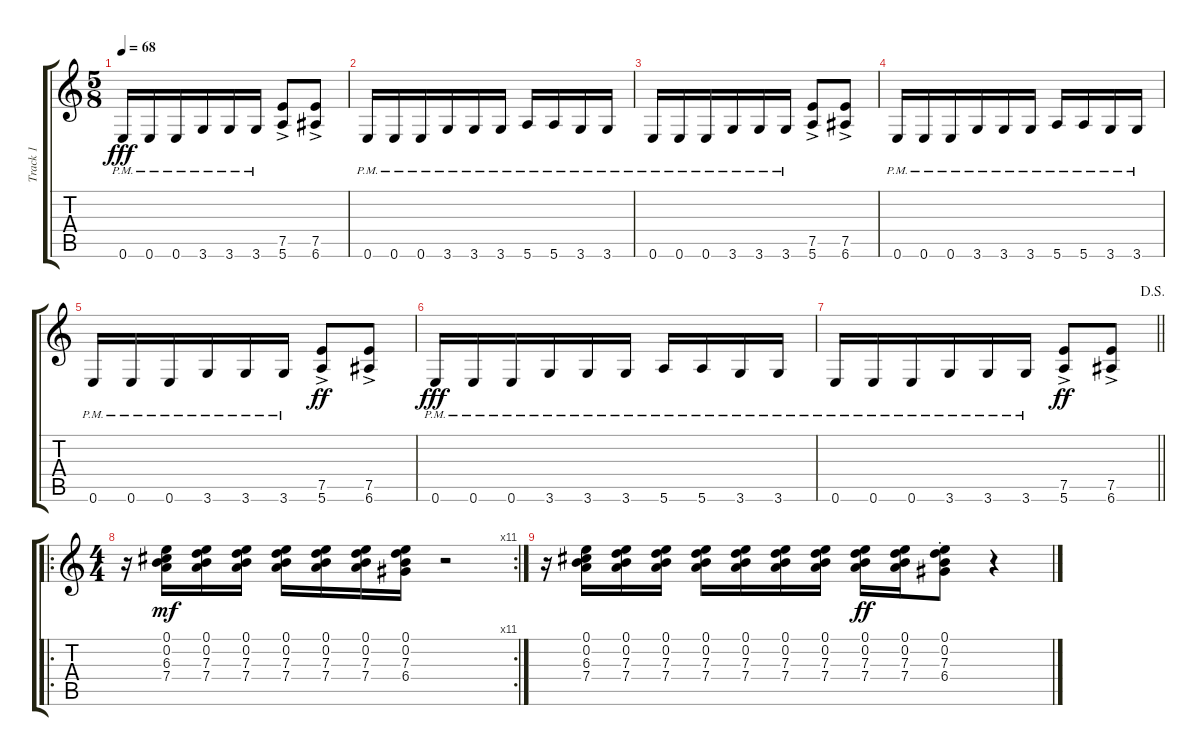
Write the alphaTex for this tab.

\track ("Track 1" "Track 1") {instrument overdrivenguitar}
\staff {score tabs}
\tuning (E4 B3 G3 D3 A2 E2) {hide}
\ts (5 8)
\tempo 68
\clef g2
\ks c
0.6{pm}.16{dy fff} 0.6{pm}.16 0.6{pm}.16 3.6{pm}.16 3.6{pm}.16 3.6{pm}.16 (7.5{ac} 5.6{ac}).8 (7.5{ac} 6.6{ac}).8 |
0.6{pm}.16 0.6{pm}.16 0.6{pm}.16 3.6{pm}.16 3.6{pm}.16 3.6{pm}.16 5.6{pm}.16 5.6{pm}.16 3.6{pm}.16 3.6{pm}.16 |
0.6{pm}.16 0.6{pm}.16 0.6{pm}.16 3.6{pm}.16 3.6{pm}.16 3.6{pm}.16 (7.5{ac} 5.6{ac}).8 (7.5{ac} 6.6{ac}).8 |
0.6{pm}.16 0.6{pm}.16 0.6{pm}.16 3.6{pm}.16 3.6{pm}.16 3.6{pm}.16 5.6{pm}.16 5.6{pm}.16 3.6{pm}.16 3.6{pm}.16 |
0.6{pm}.16 0.6{pm}.16 0.6{pm}.16 3.6{pm}.16 3.6{pm}.16 3.6{pm}.16 (7.5{ac} 5.6{ac}).8{dy ff} (7.5{ac} 6.6{ac}).8 |
0.6{pm}.16{dy fff} 0.6{pm}.16 0.6{pm}.16 3.6{pm}.16 3.6{pm}.16 3.6{pm}.16 5.6{pm}.16 5.6{pm}.16 3.6{pm}.16 3.6{pm}.16 |
\jump dalsegno
\barLineRight lightlight
0.6{pm}.16 0.6{pm}.16 0.6{pm}.16 3.6{pm}.16 3.6{pm}.16 3.6{pm}.16 (7.5{ac} 5.6{ac}).8{dy ff} (7.5{ac} 6.6{ac}).8 |
\ro
\rc 11
\ts (4 4)
r.16 (0.1 0.2 6.3 7.4).16{dy mf} (0.1 0.2 7.3 7.4).16 (0.1 0.2 7.3 7.4).16 (0.1 0.2 7.3 7.4).16 (0.1 0.2 7.3 7.4).16 (0.1 0.2 7.3 7.4).16 (0.1 0.2 7.3 6.4).16 r.2 |
r.16 (0.1 0.2 6.3 7.4).16 (0.1 0.2 7.3 7.4).16 (0.1 0.2 7.3 7.4).16 (0.1 0.2 7.3 7.4).16 (0.1 0.2 7.3 7.4).16 (0.1 0.2 7.3 7.4).16 (0.1 0.2 7.3 7.4).16 (0.1 0.2 7.3 7.4).16{dy ff} (0.1 0.2 7.3 7.4).16 (0.1{st} 0.2{st} 7.3{st} 6.4{st}).8 r.4
